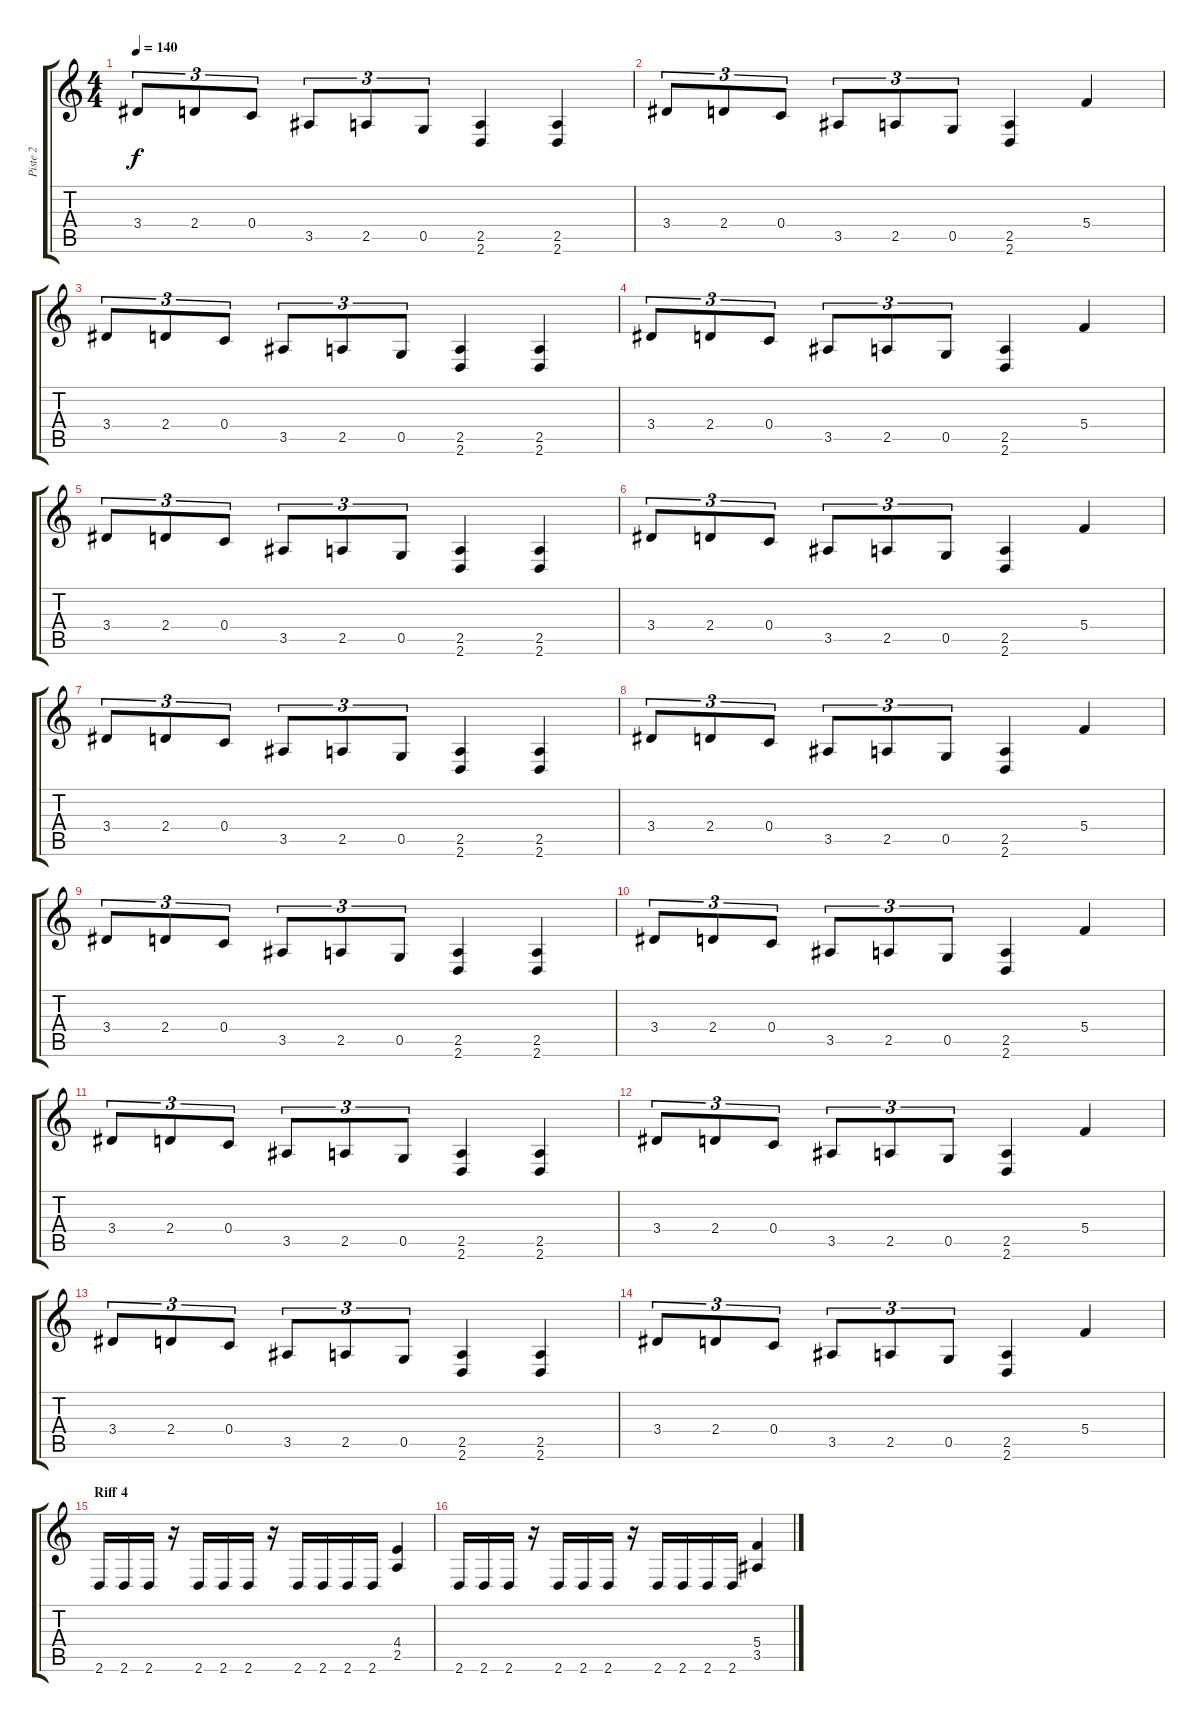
\track ("Piste 2" "Piste 2") {instrument distortionguitar}
\staff {score tabs}
\tuning (D4 A3 F3 C3 G2 C2) {hide}
\ts (4 4)
\tempo 140
\clef g2
\ks c
3.4.8{tu (3 2) dy f} 2.4.8{tu (3 2)} 0.4.8{tu (3 2)} 3.5.8{tu (3 2)} 2.5.8{tu (3 2)} 0.5.8{tu (3 2)} (2.5 2.6).4 (2.5 2.6).4 |
3.4.8{tu (3 2)} 2.4.8{tu (3 2)} 0.4.8{tu (3 2)} 3.5.8{tu (3 2)} 2.5.8{tu (3 2)} 0.5.8{tu (3 2)} (2.5 2.6).4 5.4.4 |
3.4.8{tu (3 2)} 2.4.8{tu (3 2)} 0.4.8{tu (3 2)} 3.5.8{tu (3 2)} 2.5.8{tu (3 2)} 0.5.8{tu (3 2)} (2.5 2.6).4 (2.5 2.6).4 |
3.4.8{tu (3 2)} 2.4.8{tu (3 2)} 0.4.8{tu (3 2)} 3.5.8{tu (3 2)} 2.5.8{tu (3 2)} 0.5.8{tu (3 2)} (2.5 2.6).4 5.4.4 |
3.4.8{tu (3 2)} 2.4.8{tu (3 2)} 0.4.8{tu (3 2)} 3.5.8{tu (3 2)} 2.5.8{tu (3 2)} 0.5.8{tu (3 2)} (2.5 2.6).4 (2.5 2.6).4 |
3.4.8{tu (3 2)} 2.4.8{tu (3 2)} 0.4.8{tu (3 2)} 3.5.8{tu (3 2)} 2.5.8{tu (3 2)} 0.5.8{tu (3 2)} (2.5 2.6).4 5.4.4 |
3.4.8{tu (3 2)} 2.4.8{tu (3 2)} 0.4.8{tu (3 2)} 3.5.8{tu (3 2)} 2.5.8{tu (3 2)} 0.5.8{tu (3 2)} (2.5 2.6).4 (2.5 2.6).4 |
3.4.8{tu (3 2)} 2.4.8{tu (3 2)} 0.4.8{tu (3 2)} 3.5.8{tu (3 2)} 2.5.8{tu (3 2)} 0.5.8{tu (3 2)} (2.5 2.6).4 5.4.4 |
3.4.8{tu (3 2)} 2.4.8{tu (3 2)} 0.4.8{tu (3 2)} 3.5.8{tu (3 2)} 2.5.8{tu (3 2)} 0.5.8{tu (3 2)} (2.5 2.6).4 (2.5 2.6).4 |
3.4.8{tu (3 2)} 2.4.8{tu (3 2)} 0.4.8{tu (3 2)} 3.5.8{tu (3 2)} 2.5.8{tu (3 2)} 0.5.8{tu (3 2)} (2.5 2.6).4 5.4.4 |
3.4.8{tu (3 2)} 2.4.8{tu (3 2)} 0.4.8{tu (3 2)} 3.5.8{tu (3 2)} 2.5.8{tu (3 2)} 0.5.8{tu (3 2)} (2.5 2.6).4 (2.5 2.6).4 |
3.4.8{tu (3 2)} 2.4.8{tu (3 2)} 0.4.8{tu (3 2)} 3.5.8{tu (3 2)} 2.5.8{tu (3 2)} 0.5.8{tu (3 2)} (2.5 2.6).4 5.4.4 |
3.4.8{tu (3 2)} 2.4.8{tu (3 2)} 0.4.8{tu (3 2)} 3.5.8{tu (3 2)} 2.5.8{tu (3 2)} 0.5.8{tu (3 2)} (2.5 2.6).4 (2.5 2.6).4 |
3.4.8{tu (3 2)} 2.4.8{tu (3 2)} 0.4.8{tu (3 2)} 3.5.8{tu (3 2)} 2.5.8{tu (3 2)} 0.5.8{tu (3 2)} (2.5 2.6).4 5.4.4 |
\section ("" "Riff 4")
2.6.16 2.6.16 2.6.16 r.16 2.6.16 2.6.16 2.6.16 r.16 2.6.16 2.6.16 2.6.16 2.6.16 (4.4 2.5).4 |
2.6.16 2.6.16 2.6.16 r.16 2.6.16 2.6.16 2.6.16 r.16 2.6.16 2.6.16 2.6.16 2.6.16 (5.4 3.5).4
